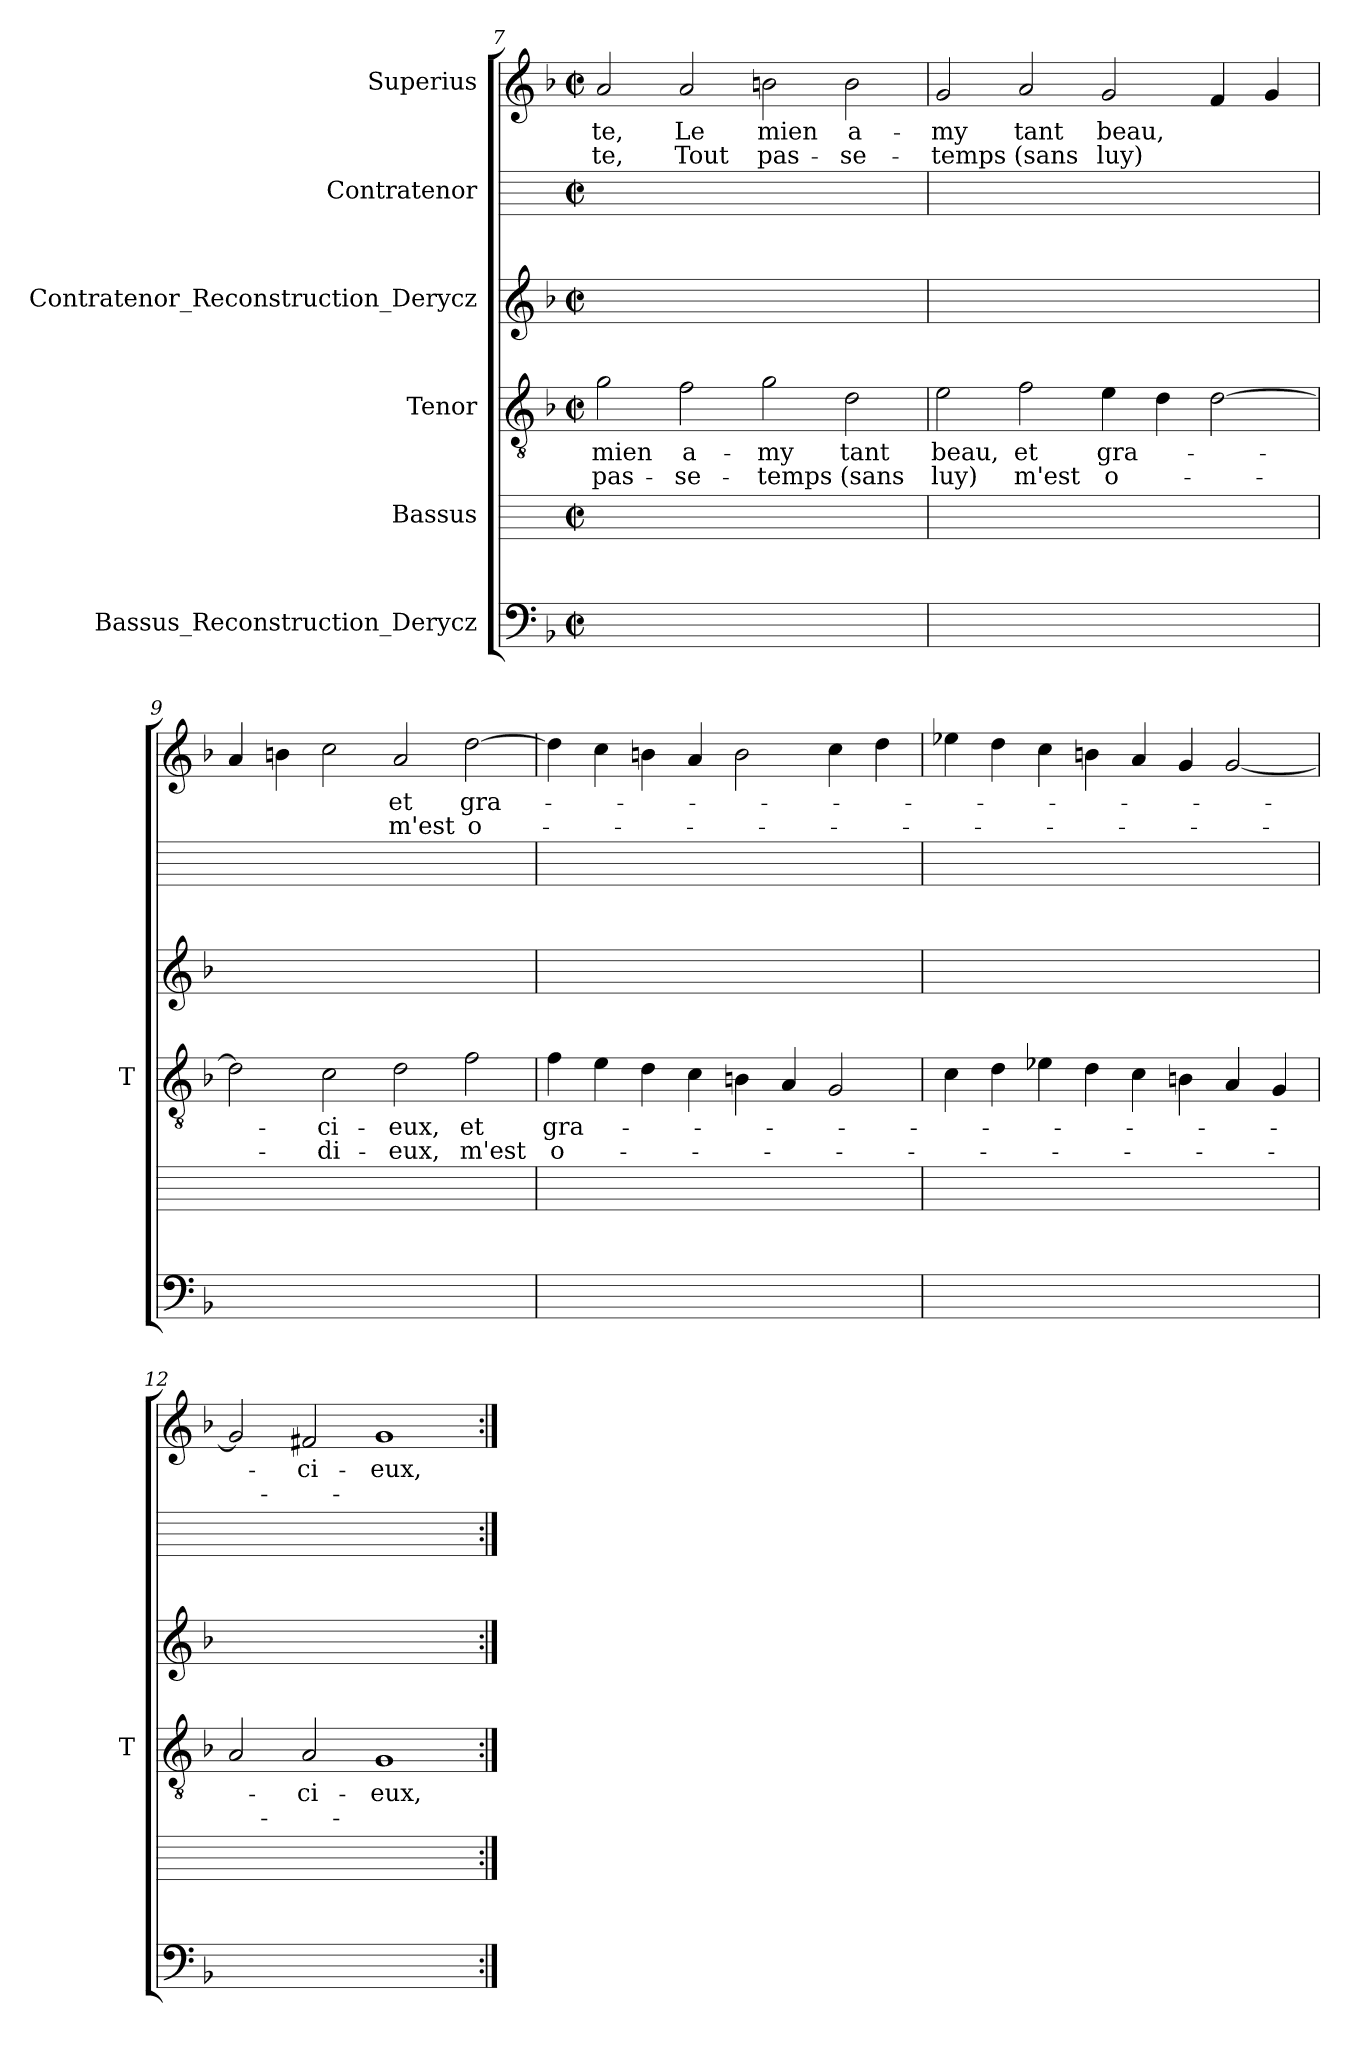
**kern	**kern	**kern	**text	**text	**kern	**kern	**kern	**text	**text
*part6	*part5	*part4	*part4	*part4	*part3	*part2	*part1	*part1	*part1
*staff6	*staff5	*staff4	*staff4	*staff4	*staff3	*staff2	*staff1	*staff1	*staff1
*I"Bassus_Reconstruction_Derycz	*I"Bassus	*I"Tenor	*	*	*I"Contratenor_Reconstruction_Derycz	*I"Contratenor	*I"Superius	*	*
*	*	*I'T	*	*	*	*	*	*	*
!!LO:PB:g=z
*clefF4	*	*clefGv2	*	*	*clefG2	*	*clefG2	*	*
*k[b-]	*	*k[b-]	*	*	*k[b-]	*	*k[b-]	*	*
*F:	*	*F:	*	*	*F:	*	*F:	*	*
*M2/2	*M2/2	*M2/2	*	*	*M2/2	*M2/2	*M2/2	*	*
*met(c|)	*met(c|)	*met(c|)	*	*	*met(c|)	*met(c|)	*met(c|)	*	*
=7	=7	=7	=7	=7	=7	=7	=7	=7	=7
0ryy	0ryy	2g	-mien	pas-	0ryy	0ryy	2a	-te,	-te,
.	.	2f	a-	se-	.	.	2a	-Le	-Tout
.	.	2g	-my	-temps	.	.	2b	-mien	pas-
.	.	2d	-tant	-(sans	.	.	2b	a-	se-
=8	=8	=8	=8	=8	=8	=8	=8	=8	=8
0ryy	0ryy	2e	-beau,	-luy)	0ryy	0ryy	2g	-my	-temps
.	.	2f	-et	-m'est	.	.	2a	-tant	-(sans
.	.	4e	gra-	o-	.	.	2g	-beau,	-luy)
.	.	4d	.	.	.	.	.	.	.
.	.	[2d	.	.	.	.	4f	.	.
.	.	.	.	.	.	.	4g	.	.
=9	=9	=9	=9	=9	=9	=9	=9	=9	=9
0ryy	0ryy	2d]	.	.	0ryy	0ryy	4a	.	.
.	.	.	.	.	.	.	4b	.	.
.	.	2c	ci-	di-	.	.	2cc	.	.
.	.	2d	-eux,	-eux,	.	.	2a	-et	-m'est
.	.	2f	-et	-m'est	.	.	[2dd	gra-	o-
=10	=10	=10	=10	=10	=10	=10	=10	=10	=10
0ryy	0ryy	4f	gra-	o-	0ryy	0ryy	4dd]	.	.
.	.	4e	.	.	.	.	4cc	.	.
.	.	4d	.	.	.	.	4b	.	.
.	.	4c	.	.	.	.	4a	.	.
.	.	4B	.	.	.	.	2b	.	.
.	.	4A	.	.	.	.	.	.	.
.	.	2G	.	.	.	.	4cc	.	.
.	.	.	.	.	.	.	4dd	.	.
!!LO:LB:g=z
=11	=11	=11	=11	=11	=11	=11	=11	=11	=11
0ryy	0ryy	4c	.	.	0ryy	0ryy	4ee-X	.	.
.	.	4d	.	.	.	.	4dd	.	.
.	.	4e-X	.	.	.	.	4cc	.	.
.	.	4d	.	.	.	.	4b	.	.
.	.	4c	.	.	.	.	4a	.	.
.	.	4B	.	.	.	.	4g	.	.
.	.	4A	.	.	.	.	[2g	.	.
.	.	4G	.	.	.	.	.	.	.
=12	=12	=12	=12	=12	=12	=12	=12	=12	=12
0ryy	0ryy	2A	.	.	0ryy	0ryy	2g]	.	.
.	.	2A	ci-	.	.	.	2f#X	ci-	.
.	.	1G	-eux,	.	.	.	1g	-eux,	.
=:|!	=:|!	=:|!	=:|!	=:|!	=:|!	=:|!	=:|!	=:|!	=:|!
*-	*-	*-	*-	*-	*-	*-	*-	*-	*-
